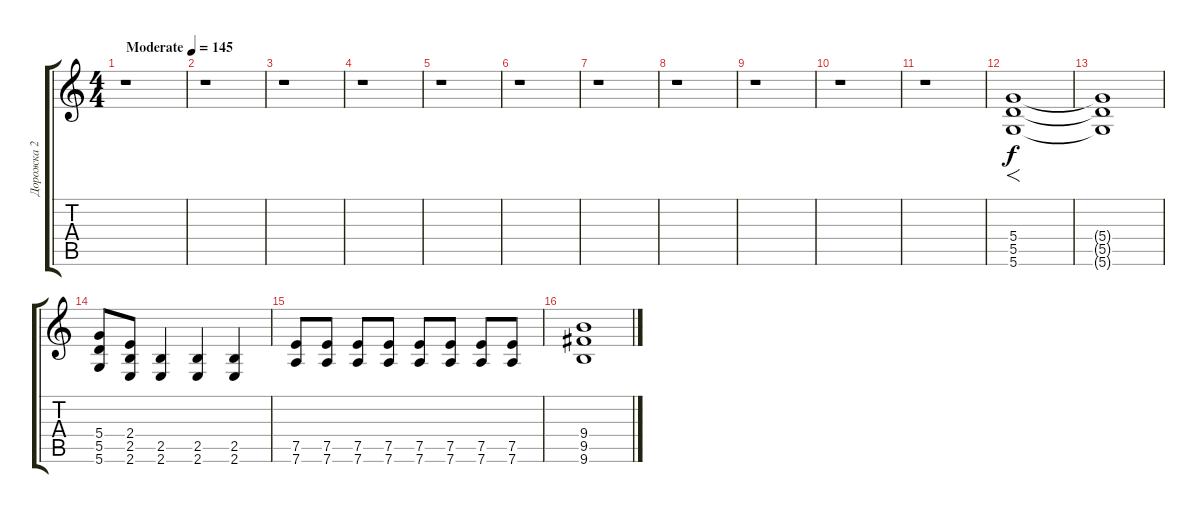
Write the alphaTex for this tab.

\track ("Дорожка 2" "Дорожка 2") {instrument distortionguitar}
\staff {score tabs}
\tuning (E4 B3 G3 D3 A2 D2) {hide}
\ts (4 4)
\tempo (145 "Moderate")
\clef g2
\ks c
r.1{dy f instrument distortionguitar} |
r.1 |
r.1 |
r.1 |
r.1 |
r.1 |
r.1 |
r.1 |
r.1 |
r.1 |
r.1 |
(5.4 5.5 5.6).1{f} |
(5.4{t} 5.5{t} 5.6{t}).1 |
(5.4 5.5 5.6).8 (2.4 2.5 2.6).8 (2.5 2.6).4 (2.5 2.6).4 (2.5 2.6).4 |
(7.5 7.6).8 (7.5 7.6).8 (7.5 7.6).8 (7.5 7.6).8 (7.5 7.6).8 (7.5 7.6).8 (7.5 7.6).8 (7.5 7.6).8 |
(9.4 9.5 9.6).1
